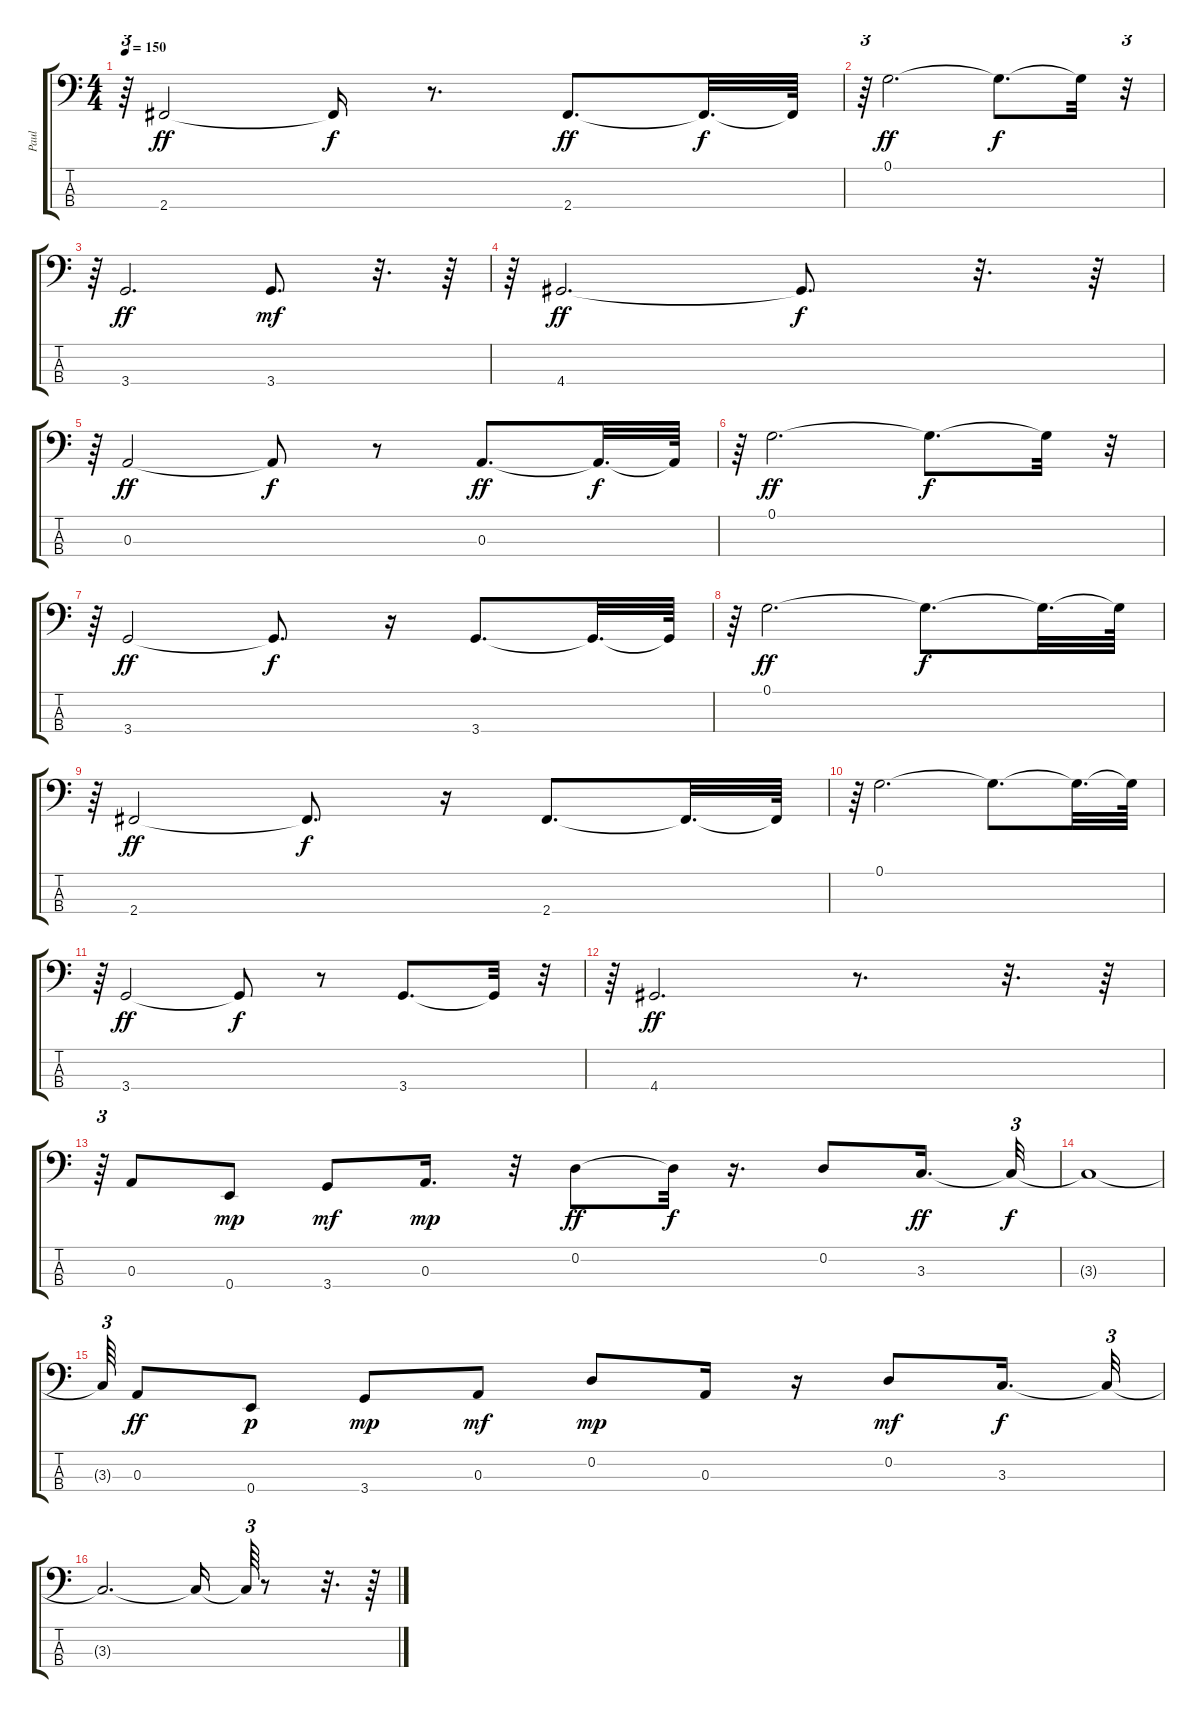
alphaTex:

\track ("Paul" "Paul") {instrument electricbassfinger}
\staff {score tabs}
\tuning (G2 D2 A1 E1) {hide}
\ts (4 4)
\tempo 150
\clef f4
\ks c
r.64{tu (3 2) dy f} 2.4.2{dy ff} 2.4{t}.16{dy f} r.8{d} 2.4.8{d dy ff} 2.4{t}.32{d dy f} 2.4{t}.64 |
r.64{tu (3 2)} 0.1.2{d dy ff} 0.1{t}.8{d dy f} 0.1{t}.32 r.32{tu (3 2)} |
r.64{tu (3 2)} 3.4.2{d dy ff} 3.4.8{d dy mf} r.32{d} r.64 |
r.64{tu (3 2)} 4.4.2{d dy ff} 4.4{t}.8{d dy f} r.32{d} r.64 |
r.64{tu (3 2)} 0.3.2{dy ff} 0.3{t}.8{dy f} r.8 0.3.8{d dy ff} 0.3{t}.32{d dy f} 0.3{t}.64 |
r.64{tu (3 2)} 0.1.2{d dy ff} 0.1{t}.8{d dy f} 0.1{t}.32 r.32{tu (3 2)} |
r.64{tu (3 2)} 3.4.2{dy ff} 3.4{t}.8{d dy f} r.16 3.4.8{d} 3.4{t}.32{d} 3.4{t}.64 |
r.64{tu (3 2)} 0.1.2{d dy ff} 0.1{t}.8{d dy f} 0.1{t}.32{d} 0.1{t}.64 |
r.64{tu (3 2)} 2.4.2{dy ff} 2.4{t}.8{d dy f} r.16 2.4.8{d} 2.4{t}.32{d} 2.4{t}.64 |
r.64{tu (3 2)} 0.1.2{d} 0.1{t}.8{d} 0.1{t}.32{d} 0.1{t}.64 |
r.64{tu (3 2)} 3.4.2{dy ff} 3.4{t}.8{dy f} r.8 3.4.8{d} 3.4{t}.32 r.32{tu (3 2)} |
r.64{tu (3 2)} 4.4.2{d dy ff} r.8{d} r.32{d} r.64 |
r.64{tu (3 2)} 0.3.8 0.4.8{dy mp} 3.4.8{dy mf} 0.3.16{d dy mp} r.32 0.2.8{dy ff} 0.2{t}.32{dy f} r.16{d} 0.2.8 3.3.16{d dy ff} 3.3{t}.32{tu (3 2) dy f} |
3.3{t}.1 |
3.3{t}.64{tu (3 2)} 0.3.8{dy ff} 0.4.8{dy p} 3.4.8{dy mp} 0.3.8{dy mf} 0.2.8{dy mp} 0.3.16 r.16 0.2.8{dy mf} 3.3.16{d dy f} 3.3{t}.32{tu (3 2)} |
3.3{t}.2{d} 3.3{t}.16 3.3{t}.64{tu (3 2)} r.8 r.32{d} r.64
